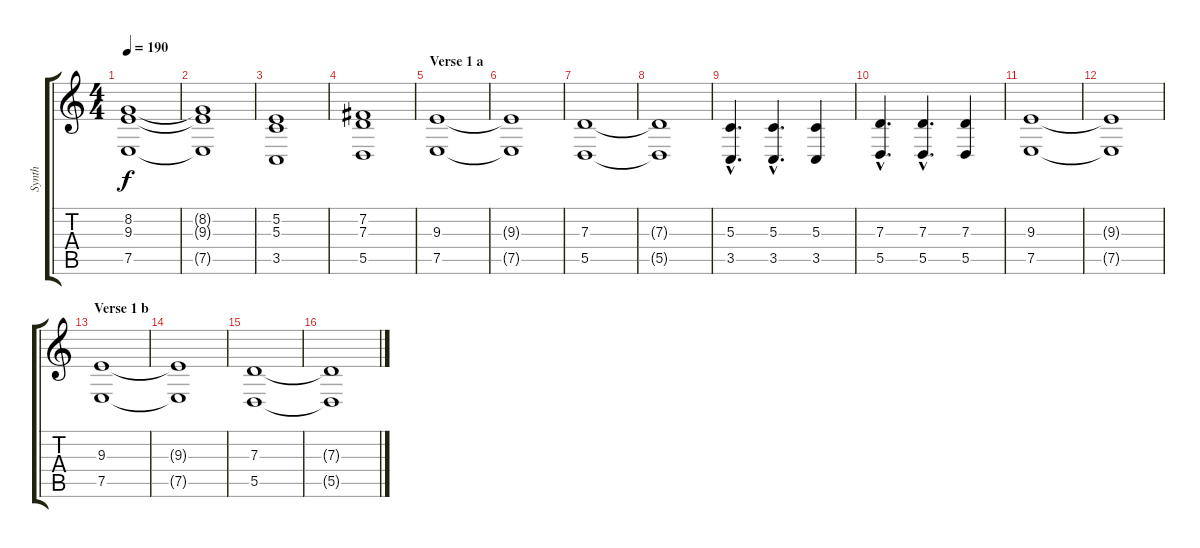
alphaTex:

\track ("Synth" "Synth") {instrument stringensemble1}
\staff {score tabs}
\tuning (E4 B3 G3 D3 A2 E2) {hide}
\ts (4 4)
\tempo 190
\clef g2
\ks c
(8.2 9.3 7.5).1{dy f} |
(8.2{t} 9.3{t} 7.5{t}).1 |
(5.2 5.3 3.5).1 |
(7.2 7.3 5.5).1 |
\section ("" "Verse 1 a")
(9.3 7.5).1 |
(9.3{t} 7.5{t}).1 |
(7.3 5.5).1 |
(7.3{t} 5.5{t}).1 |
(5.3{hac} 3.5{hac}).4{d} (5.3{hac} 3.5{hac}).4{d} (5.3 3.5).4 |
(7.3{hac} 5.5{hac}).4{d} (7.3{hac} 5.5{hac}).4{d} (7.3 5.5).4 |
(9.3 7.5).1 |
(9.3{t} 7.5{t}).1 |
\section ("" "Verse 1 b")
(9.3 7.5).1 |
(9.3{t} 7.5{t}).1 |
(7.3 5.5).1 |
(7.3{t} 5.5{t}).1
